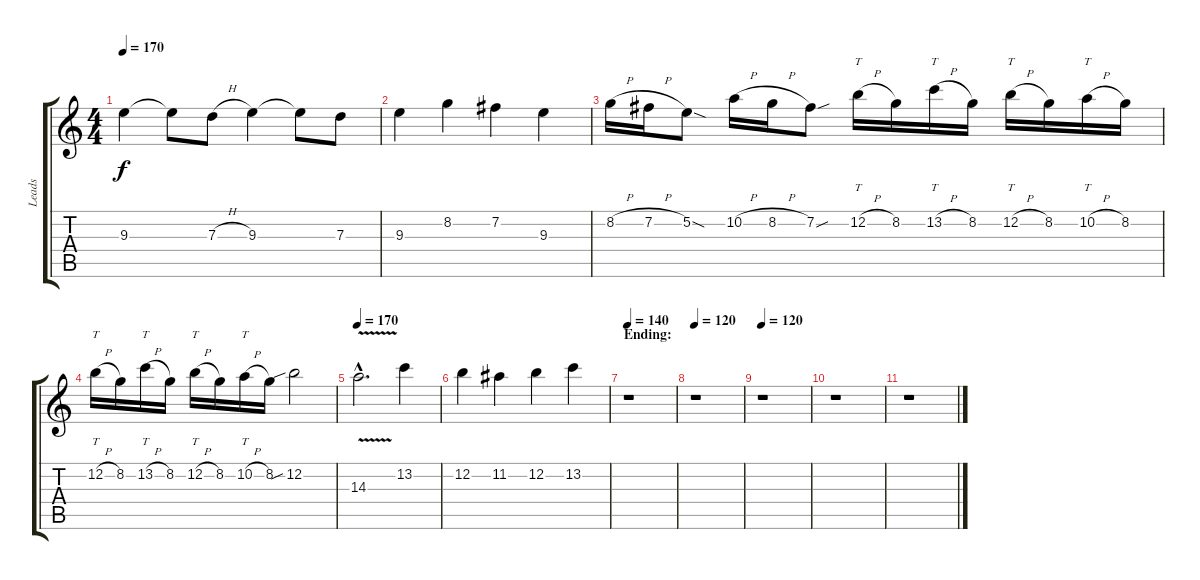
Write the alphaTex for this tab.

\track ("Leads" "Leads") {instrument distortionguitar}
\staff {score tabs}
\tuning (E4 B3 G3 D3 A2 E2) {hide}
\ts (4 4)
\tempo 170
\clef g2
\ks c
9.3.4{dy f} 9.3{t}.8 7.3{h}.8 9.3.4 9.3{t}.8 7.3.8 |
9.3.4 8.2.4 7.2.4 9.3.4 |
8.2{h}.16 7.2{h}.16 5.2{sod}.8 10.2{h}.16 8.2{h}.16 7.2{sou}.8 12.2{h}.16{tt} 8.2.16 13.2{h}.16{tt} 8.2.16 12.2{h}.16{tt} 8.2.16 10.2{h}.16{tt} 8.2.16 |
12.2{h}.16{tt} 8.2.16 13.2{h}.16{tt} 8.2.16 12.2{h}.16{tt} 8.2.16 10.2{h}.16{tt} 8.2.16 12.2{sib}.2 |
\tempo 170
14.3{v hac}.2{d} 13.2.4 |
12.2.4 11.2.4 12.2.4 13.2.4 |
\section ("" "Ending:")
\tempo 140
r.1 |
\tempo 120
r.1 |
\tempo 120
r.1 |
r.1 |
r.1
